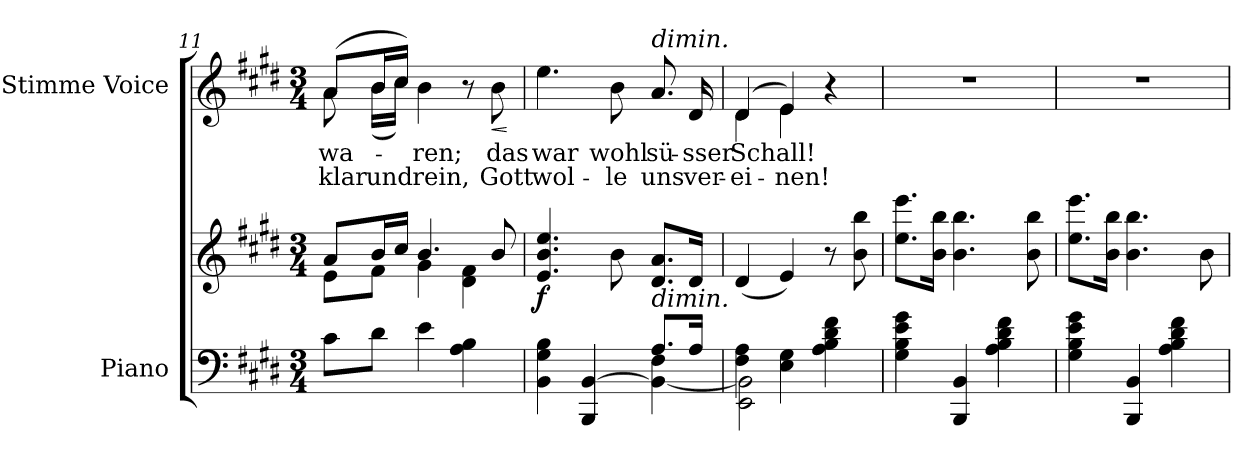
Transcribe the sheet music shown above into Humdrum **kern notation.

**kern	**kern	**dynam	**kern	**text	**text	**dynam
*part2	*part2	*part2	*part1	*part1	*part1	*part1
*staff3	*staff2	*staff2/3	*staff1	*staff1	*staff1	*staff1
*I"Piano	*	*	*I"Stimme Voice	*	*	*
*I'Pno	*	*	*	*	*	*
*clefF4	*clefG2	*	*clefG2	*	*	*
*k[f#c#g#d#]	*k[f#c#g#d#]	*	*k[f#c#g#d#]	*	*	*
*M3/4	*M3/4	*	*M3/4	*	*	*
=11	=11	=11	=11	=11	=11	=11
*	*^	*	*	*	*	*
!	!	!	!	!	!LO:LY:b	!LO:LY:b	!
*	*	*	*	*^	*	*	*
8c#\L	8a/L	8e\L	.	(8a/L	8a\	wa-	klar	.
!	!	!	!	!	!	!	!LO:LY:b	!
8d#\J	16b/L	8f#\J	.	16b/L	(16b\LL	.	und	.
.	16cc#/JJ	.	.	16cc#/JJ)	16cc#\JJ)	.	.	.
!	!	!	!	!	!	!LO:LY:b	!LO:LY:b	!
4e\	4.b/	4g#\	.	4b\	4ryy	-ren;	rein,	.
4A\ 4B\	.	4d#\ 4f#\	.	8r	4ryy	.	.	.
!	!	!	!	!	!	!LO:LY:b	!LO:LY:b	!LO:HP:b
.	8b/	.	.	8b\	.	das	Gott	<
*	*v	*v	*	*	*	*	*	*
*	*	*	*v	*v	*	*	*
.	.	.	.	.	.	[
=12	=12	=12	=12	=12	=12	=12
*^	*	*	*	*	*	*
!	!	!	!LO:DY:b	!	!LO:LY:b	!LO:LY:b	!
2ryy	4BB\ 4G#\ 4B\	4.e/ 4.b/ 4.ee/	f	4.ee\	war	wol-	.
.	4BBB/ [<4BB/	.	.	.	.	.	.
!	!	!	!	!	!LO:LY:b	!LO:LY:b	!
.	.	8b\	.	8b\	wohl	-le	.
!	!	!	!	!LO:TX:a:i:t=dimin.	!	!	!
!	!	!LO:TX:b:i:t=dimin.	!	!	!	!	!
!	!	!	!	!	!LO:LY:b	!LO:LY:b	!
8.A/L	4BB\_ 4F#\	8.d#/ 8.a/L	.	8.a/	sü-	uns	.
!	!	!	!	!	!LO:LY:b	!LO:LY:b	!
16A/Jk	.	16d#/Jk	.	16d#/	-sser	ver-	.
=13	=13	=13	=13	=13	=13	=13	=13
!	!	!	!	!	!LO:LY:b	!LO:LY:b	!
*	*	*	*	*^	*	*	*
4F#\ 4A\	2EE\ 2BB\]	(4d#/	.	(4d#/	4d#\	Schall!	-ei-	.
!	!	!	!	!	!	!	!LO:LY:b	!
4E\ 4G#\	.	4e/)	.	4e/)	4e\	.	-nen!	.
4ryy	4A\ 4B\ 4d#\ 4f#\	8r	.	4r	4ryy	.	.	.
.	.	8b\ 8bb\	.	.	.	.	.	.
*v	*v	*	*	*v	*v	*	*	*
!!LO:PB:g=z
=14	=14	=14	=14	=14	=14	=14
4G#\ 4B\ 4e\ 4g#\	8.ee\ 8.eee\L	.	2.r	.	.	.
.	16b\ 16bb\Jk	.	.	.	.	.
4BBB/ 4BB/	4.b\ 4.bb\	.	.	.	.	.
4A\ 4B\ 4d#\ 4f#\	.	.	.	.	.	.
.	8b\ 8bb\	.	.	.	.	.
=15	=15	=15	=15	=15	=15	=15
4G#\ 4B\ 4e\ 4g#\	8.ee\ 8.eee\L	.	2.r	.	.	.
.	16b\ 16bb\Jk	.	.	.	.	.
4BBB/ 4BB/	4.b\ 4.bb\	.	.	.	.	.
4A\ 4B\ 4d#\ 4f#\	.	.	.	.	.	.
.	8b\	.	.	.	.	.
=	=	=	=	=	=	=
*-	*-	*-	*-	*-	*-	*-
